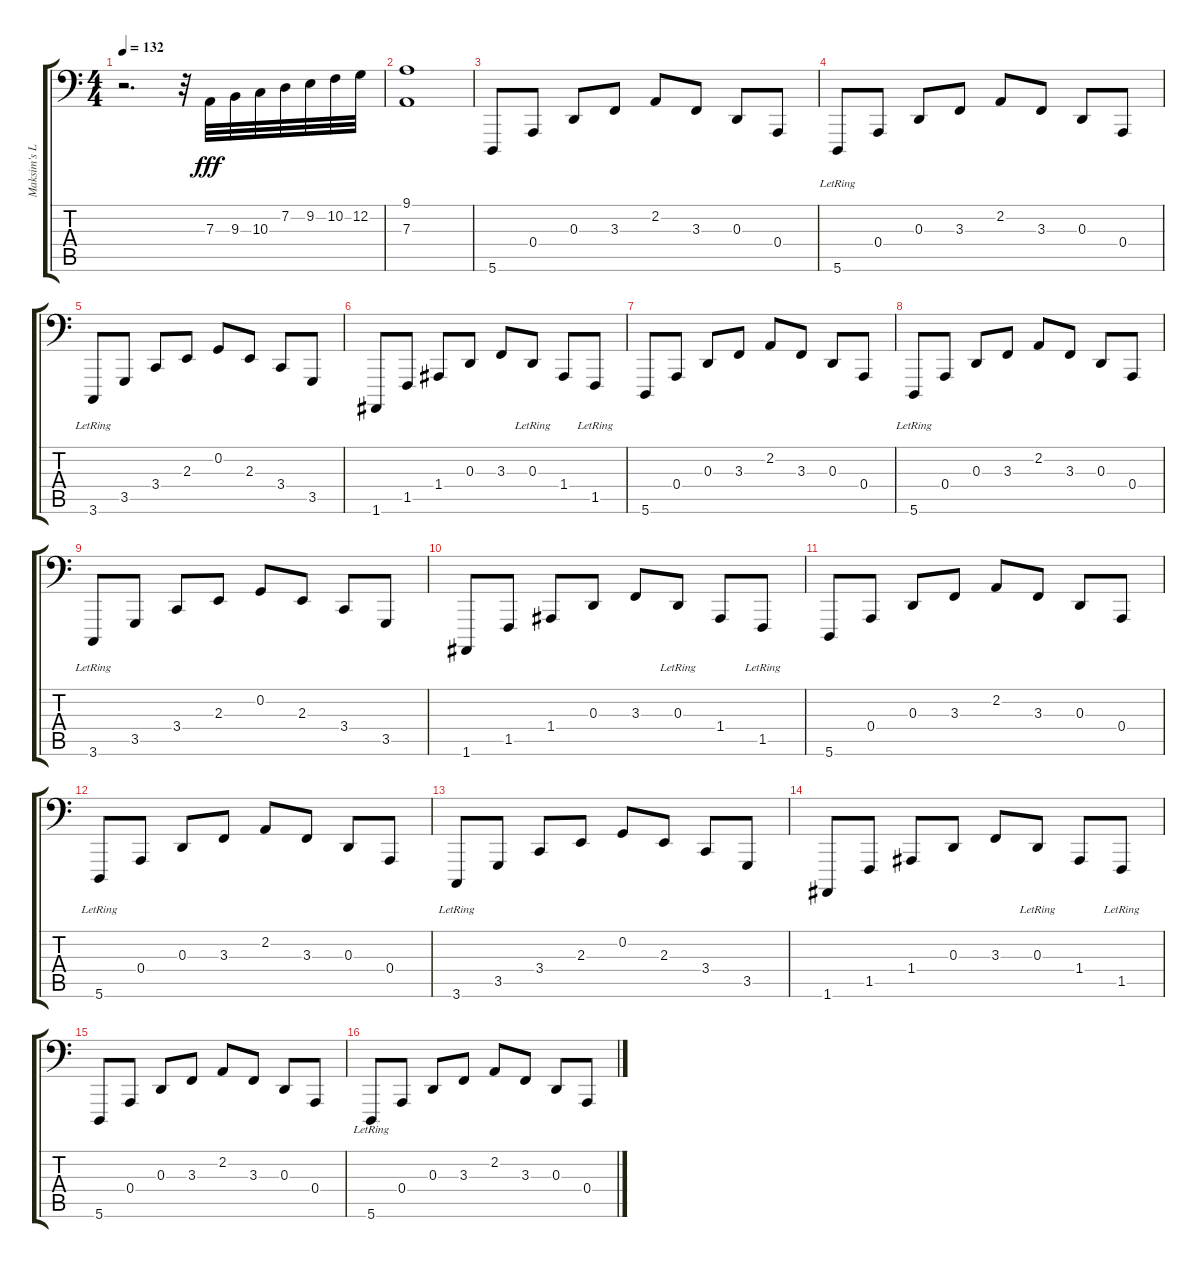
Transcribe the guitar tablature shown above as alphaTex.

\track ("Maksim's Left Hand" "Maksim's L") {instrument acousticgrandpiano}
\staff {score tabs}
\tuning (C3 G2 D2 A1 E1 A0) {hide}
\ts (4 4)
\tempo 132
\clef f4
\ks c
r.2{d dy fff} r.32 7.3.32 9.3.32 10.3.32 7.2.32 9.2.32 10.2.32 12.2.32 |
(9.1 7.3).1 |
5.6.8{volume 16} 0.4.8 0.3.8 3.3.8 2.2.8 3.3.8 0.3.8 0.4.8 |
5.6{lr}.8 0.4.8 0.3.8 3.3.8 2.2.8 3.3.8 0.3.8 0.4.8 |
3.6{lr}.8 3.5.8 3.4.8 2.3.8 0.2.8 2.3.8 3.4.8 3.5.8 |
1.6.8 1.5.8 1.4.8 0.3.8 3.3.8 0.3{lr}.8 1.4.8 1.5{lr}.8 |
5.6.8 0.4.8 0.3.8 3.3.8 2.2.8 3.3.8 0.3.8 0.4.8 |
5.6{lr}.8 0.4.8 0.3.8 3.3.8 2.2.8 3.3.8 0.3.8 0.4.8 |
3.6{lr}.8 3.5.8 3.4.8 2.3.8 0.2.8 2.3.8 3.4.8 3.5.8 |
1.6.8 1.5.8 1.4.8 0.3.8 3.3.8 0.3{lr}.8 1.4.8 1.5{lr}.8 |
5.6.8{volume 16} 0.4.8 0.3.8 3.3.8 2.2.8 3.3.8 0.3.8 0.4.8 |
5.6{lr}.8 0.4.8 0.3.8 3.3.8 2.2.8 3.3.8 0.3.8 0.4.8 |
3.6{lr}.8 3.5.8 3.4.8 2.3.8 0.2.8 2.3.8 3.4.8 3.5.8 |
1.6.8 1.5.8 1.4.8 0.3.8 3.3.8 0.3{lr}.8 1.4.8 1.5{lr}.8 |
5.6.8 0.4.8 0.3.8 3.3.8 2.2.8 3.3.8 0.3.8 0.4.8 |
5.6{lr}.8 0.4.8 0.3.8 3.3.8 2.2.8 3.3.8 0.3.8 0.4.8
